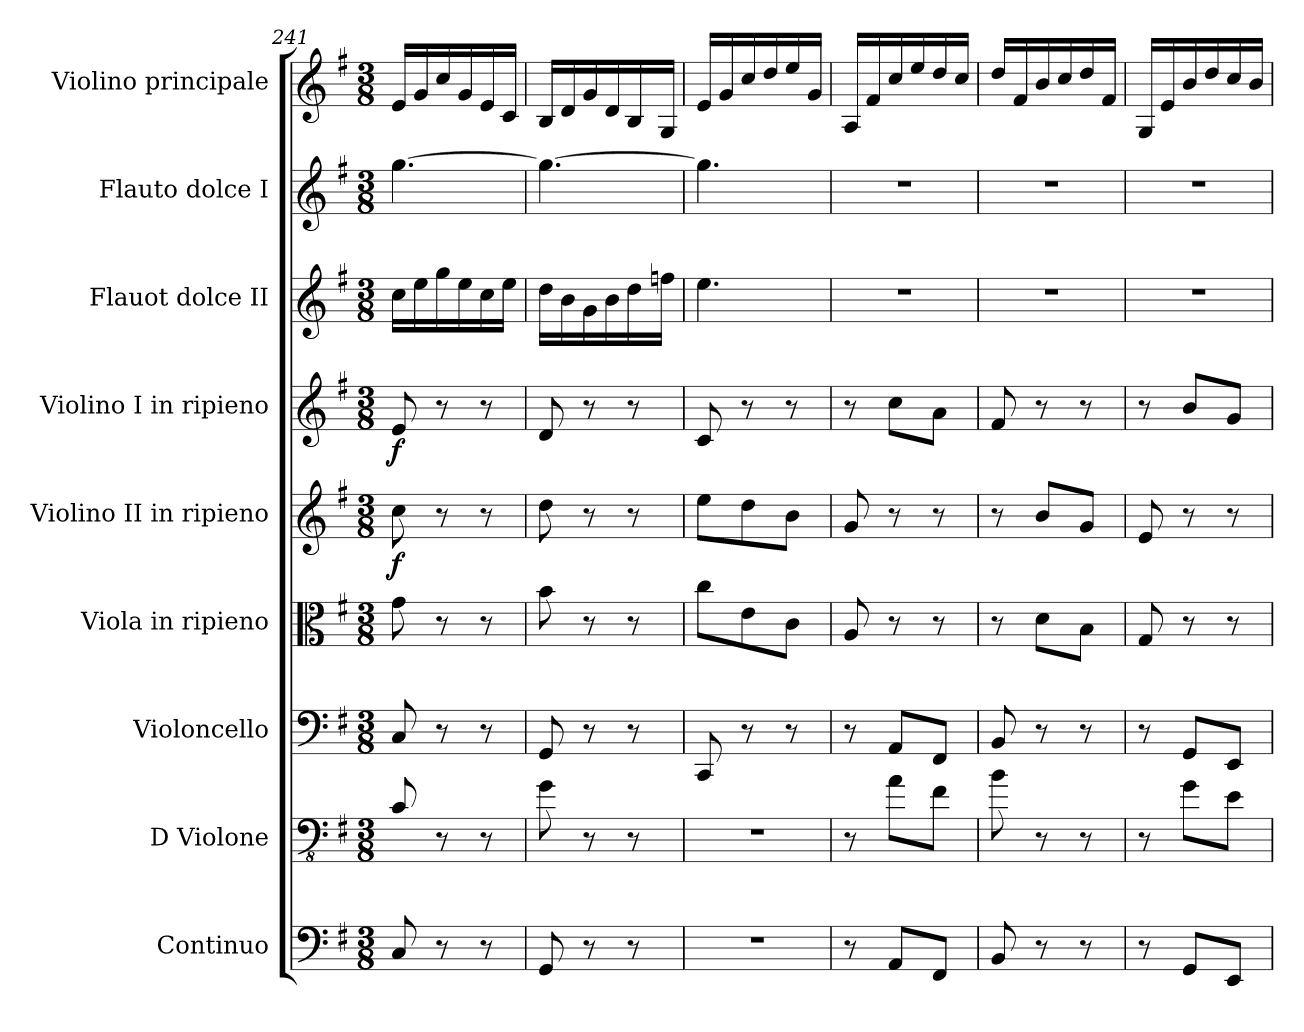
**kern	**kern	**kern	**kern	**kern	**dynam	**kern	**dynam	**kern	**kern	**kern
*part9	*part8	*part7	*part6	*part5	*part5	*part4	*part4	*part3	*part2	*part1
*staff9	*staff8	*staff7	*staff6	*staff5	*staff5	*staff4	*staff4	*staff3	*staff2	*staff1
*I"Continuo	*I"D Violone	*I"Violoncello	*I"Viola in ripieno	*I"Violino II in ripieno	*	*I"Violino I in ripieno	*	*I"Flauot dolce II	*I"Flauto dolce I	*I"Violino principale
*I'Cont.	*I'D Vne.	*I'Vc.	*I'Vla.	*I'Vln. II	*	*I'Vln. I	*	*I'Fl. II	*I'Fl. I	*I'Vln. p.
*clefF4	*clefFv4	*clefF4	*clefC3	*clefG2	*	*clefG2	*	*clefG2	*clefG2	*clefG2
*	*ITrd7c12	*	*	*	*	*	*	*	*	*
*k[f#]	*k[f#]	*k[f#]	*k[f#]	*k[f#]	*	*k[f#]	*	*k[f#]	*k[f#]	*k[f#]
*M3/8	*M3/8	*M3/8	*M3/8	*M3/8	*	*M3/8	*	*M3/8	*M3/8	*M3/8
=241	=241	=241	=241	=241	=241	=241	=241	=241	=241	=241
!	!	!	!	!	!LO:DY:b	!	!LO:DY:b	!	!	!
8C/	8CC/	8C/	8g\	8cc\	f	8e/	f	16cc\LL	[4.gg\	16e/LL
.	.	.	.	.	.	.	.	16ee\	.	16g/
8r	8r	8r	8r	8r	.	8r	.	16gg\	.	16cc/
.	.	.	.	.	.	.	.	16ee\	.	16g/
8r	8r	8r	8r	8r	.	8r	.	16cc\	.	16e/
.	.	.	.	.	.	.	.	16ee\JJ	.	16c/JJ
!!LO:PB:g=z
=242	=242	=242	=242	=242	=242	=242	=242	=242	=242	=242
8GG/	8GG\	8GG/	8b\	8dd\	.	8d/	.	16dd\LL	4.gg\_	16B/LL
.	.	.	.	.	.	.	.	16b\	.	16d/
8r	8r	8r	8r	8r	.	8r	.	16g\	.	16g/
.	.	.	.	.	.	.	.	16b\	.	16d/
8r	8r	8r	8r	8r	.	8r	.	16dd\	.	16B/
.	.	.	.	.	.	.	.	16ffn\JJ	.	16G/JJ
=243	=243	=243	=243	=243	=243	=243	=243	=243	=243	=243
4.r	4.r	8CC/	8cc\L	8ee\L	.	8c/	.	4.ee\	4.gg\]	16e/LL
.	.	.	.	.	.	.	.	.	.	16g/
.	.	8r	8e\	8dd\	.	8r	.	.	.	16cc/
.	.	.	.	.	.	.	.	.	.	16dd/
.	.	8r	8c\J	8b\J	.	8r	.	.	.	16ee/
.	.	.	.	.	.	.	.	.	.	16g/JJ
=244	=244	=244	=244	=244	=244	=244	=244	=244	=244	=244
8r	8r	8r	8A/	8g/	.	8r	.	4.r	4.r	16A/LL
.	.	.	.	.	.	.	.	.	.	16f#/
8AA/L	8AA\L	8AA/L	8r	8r	.	8cc\L	.	.	.	16cc/
.	.	.	.	.	.	.	.	.	.	16ee/
8FF#/J	8FF#\J	8FF#/J	8r	8r	.	8a\J	.	.	.	16dd/
.	.	.	.	.	.	.	.	.	.	16cc/JJ
=245	=245	=245	=245	=245	=245	=245	=245	=245	=245	=245
8BB/	8BB\	8BB/	8r	8r	.	8f#/	.	4.r	4.r	16dd/LL
.	.	.	.	.	.	.	.	.	.	16f#/
8r	8r	8r	8d\L	8b/L	.	8r	.	.	.	16b/
.	.	.	.	.	.	.	.	.	.	16cc/
8r	8r	8r	8B\J	8g/J	.	8r	.	.	.	16dd/
.	.	.	.	.	.	.	.	.	.	16f#/JJ
=246	=246	=246	=246	=246	=246	=246	=246	=246	=246	=246
8r	8r	8r	8G/	8e/	.	8r	.	4.r	4.r	16G/LL
.	.	.	.	.	.	.	.	.	.	16e/
8GG/L	8GG\L	8GG/L	8r	8r	.	8b/L	.	.	.	16b/
.	.	.	.	.	.	.	.	.	.	16dd/
8EE/J	8EE\J	8EE/J	8r	8r	.	8g/J	.	.	.	16cc/
.	.	.	.	.	.	.	.	.	.	16b/JJ
=	=	=	=	=	=	=	=	=	=	=
*-	*-	*-	*-	*-	*-	*-	*-	*-	*-	*-
